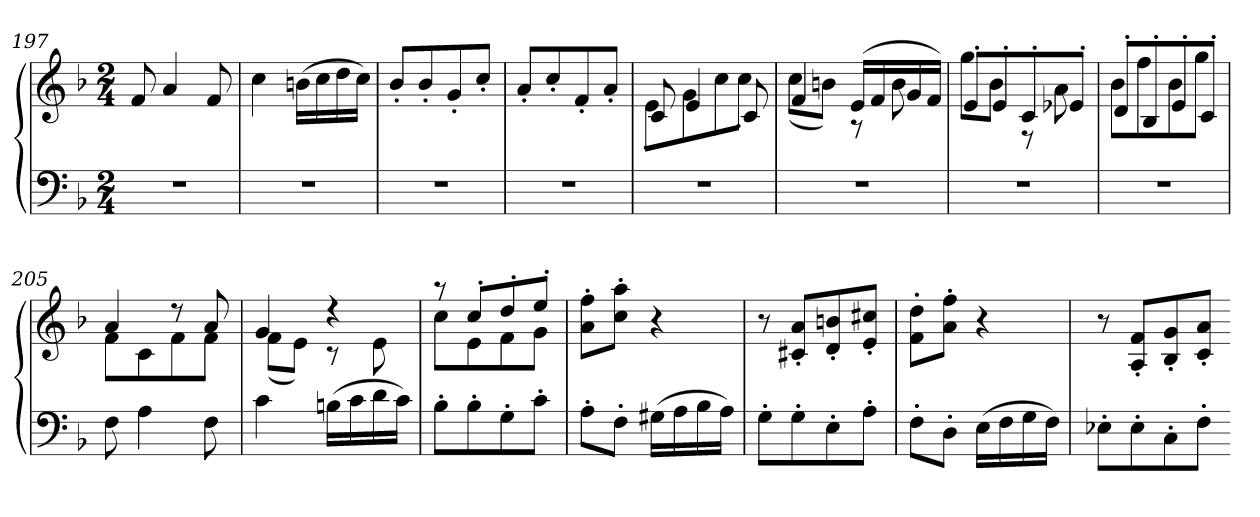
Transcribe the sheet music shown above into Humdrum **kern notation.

**kern	**kern
*part1	*part1
*staff2	*staff1
*clefF4	*clefG2
*k[b-]	*k[b-]
*F:	*F:
*M2/4	*M2/4
=197	=197
2r	8f
.	4a
.	8f
=198	=198
2r	4cc
.	(16bnLL
.	16cc
.	16dd
.	16ccJJ)
=199	=199
2r	8b-'L
.	8b-'
.	8g'
.	8cc'J
=200	=200
2r	8a'L
.	8cc'
.	8f'
.	8a'J
=201	=201
*	*^
2r	8c	8e'L
.	4e	8g'
.	.	8cc'
.	8c	8cc'J
=202	=202	=202
2r	4f	(8ccL
.	.	8bnJ)
.	(16eLL	8r
.	16f	.
.	16g	8b
.	16fJJ)	.
=203	=203	=203
2r	8e'L	8ggL
.	8e'	8b-J
.	8c'	8r
.	8e-X'J	8a
=204	=204	=204
2r	8d'L	8b-L
.	8B-'	8ff
.	8e'	8b-
.	8c'J	8ggJ
=205	=205	=205
8F	4a	8fL
4A	.	8c
.	8r	8f
8F	8a	8fJ
=206	=206	=206
4c	4g	(8fL
.	.	8eJ)
(16BnLL	4r	8r
16c	.	.
16d	.	8e
16cJJ)	.	.
=207	=207	=207
8B-'L	8r	8ccL
8B-'	8cc'L	8e
8G'	8dd'	8f
8c'J	8ee'J	8gJ
*	*v	*v
=208	=208
8A'L	8a' 8ff'L
8F'J	8cc' 8aa'J
(16G#XLL	4r
16A	.
16B-	.
16AJJ)	.
=209	=209
8G'L	8r
8G'	8c#X' 8a'L
8E'	8d' 8bn'
8A'J	8e' 8cc#X'J
=210	=210
8F'L	8f' 8dd'L
8D'J	8a' 8ff'J
(16ELL	4r
16F	.
16G	.
16FJJ)	.
=211	=211
8E-X'L	8r
8E-'	8A' 8f'L
8C'	8B-' 8g'
8F'J	8c' 8a'J
=-	=-
*-	*-
